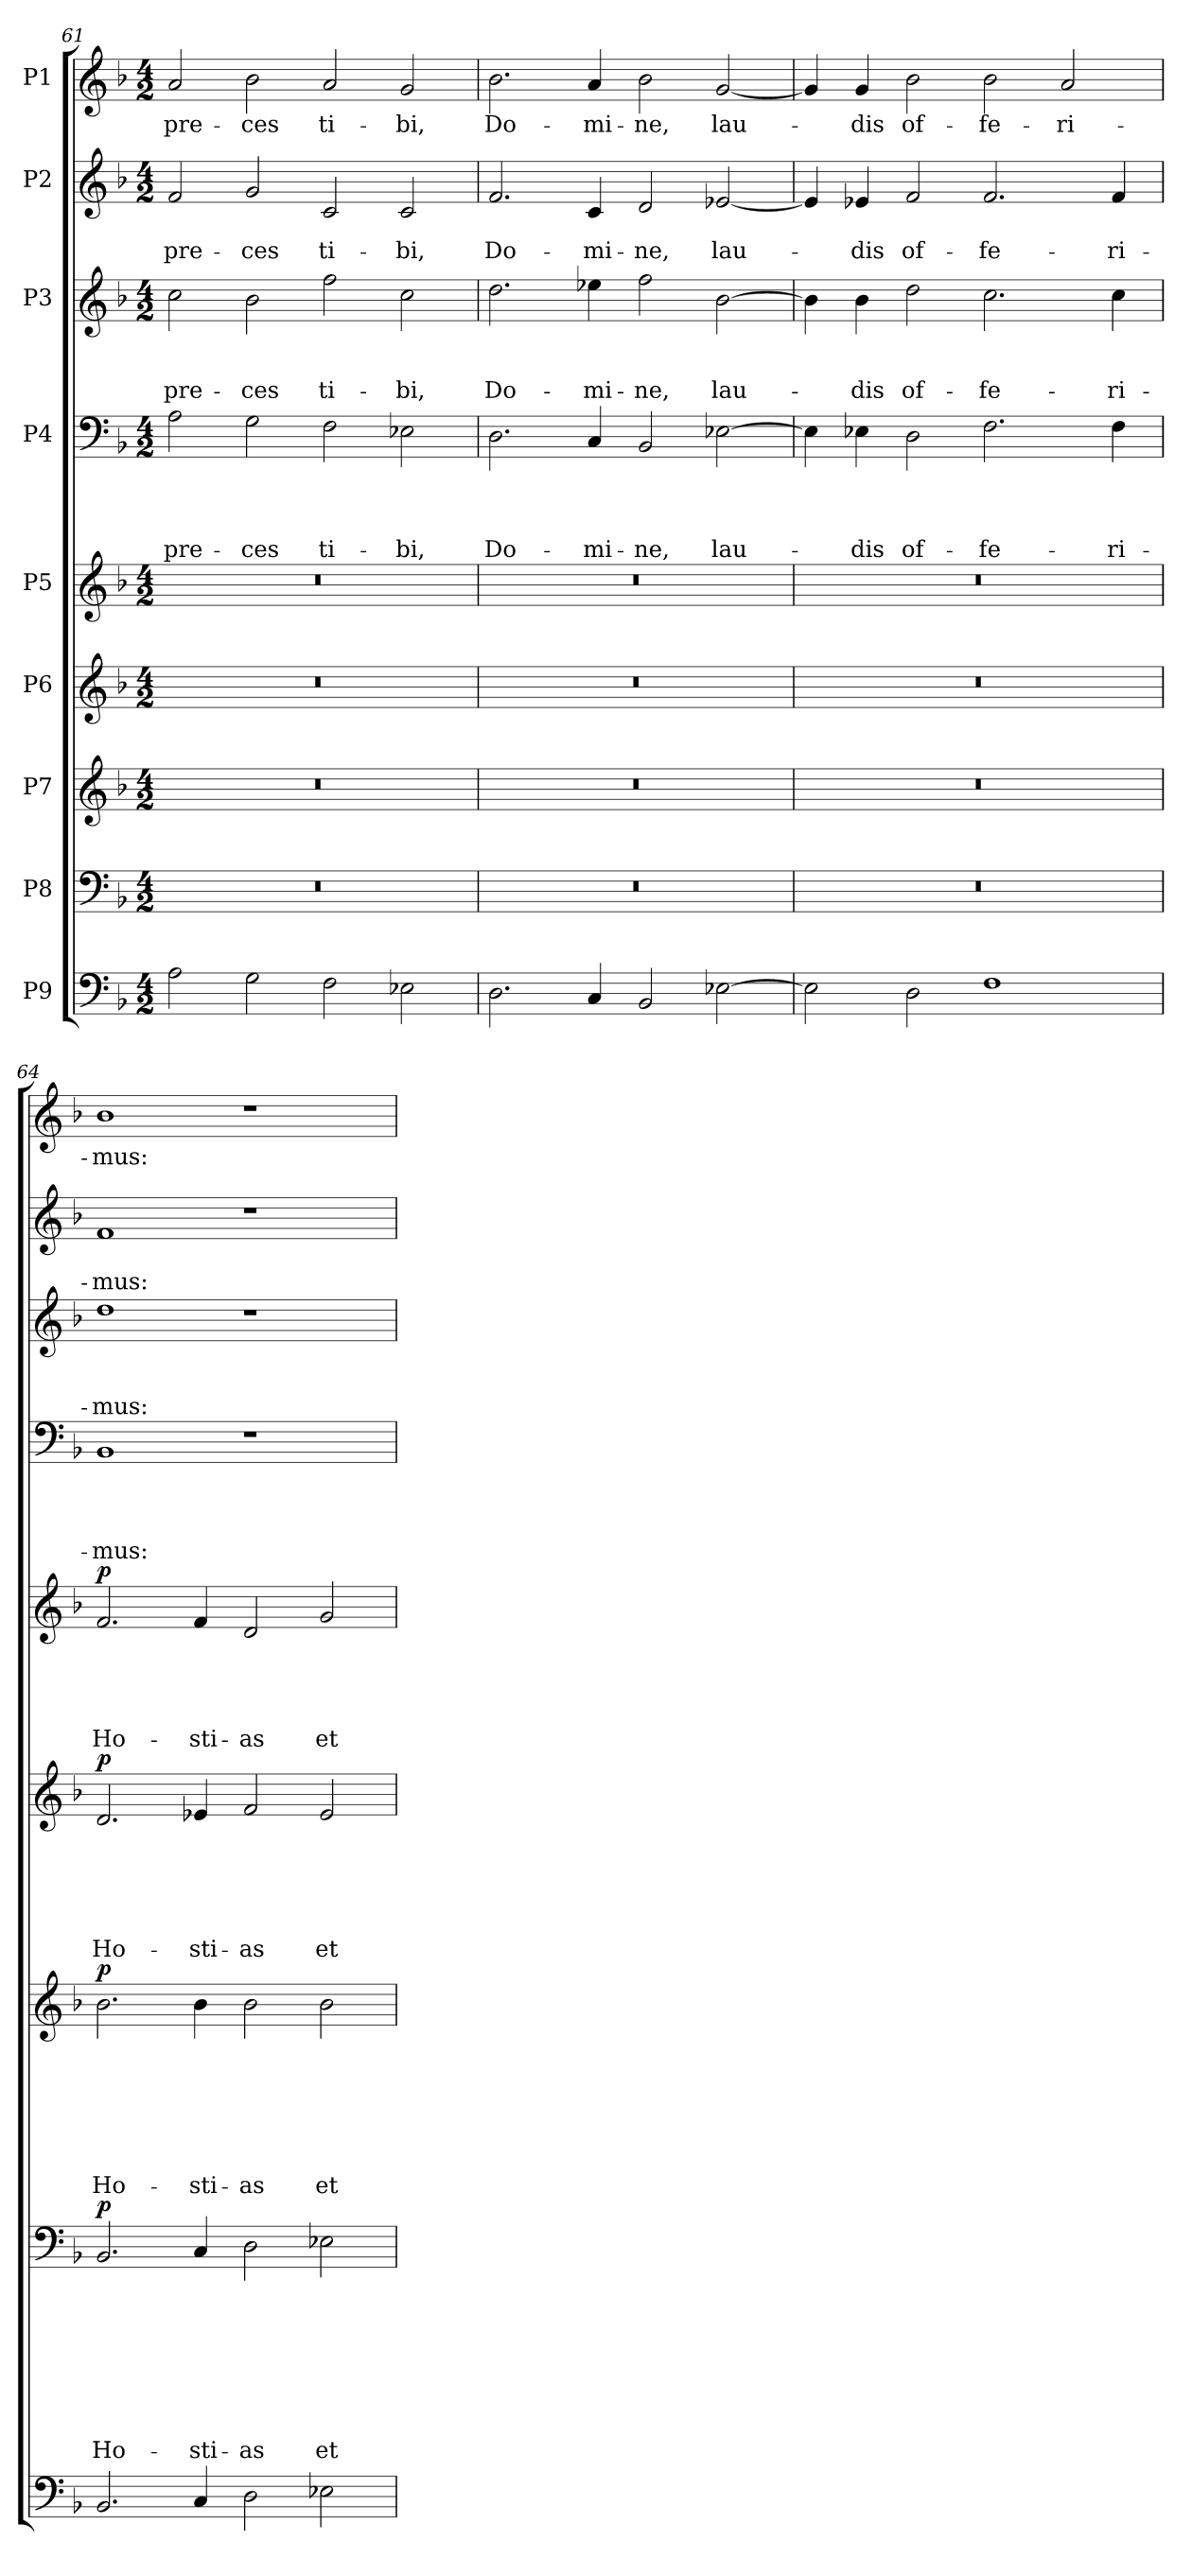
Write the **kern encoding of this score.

**kern	**kern	**text	**text	**text	**text	**text	**text	**text	**text	**dynam	**kern	**text	**text	**text	**text	**text	**text	**text	**dynam	**kern	**text	**text	**text	**text	**text	**text	**dynam	**kern	**text	**text	**text	**text	**text	**dynam	**kern	**text	**text	**text	**text	**kern	**text	**text	**text	**kern	**text	**text	**kern	**text
*part9	*part8	*part8	*part8	*part8	*part8	*part8	*part8	*part8	*part8	*part8	*part7	*part7	*part7	*part7	*part7	*part7	*part7	*part7	*part7	*part6	*part6	*part6	*part6	*part6	*part6	*part6	*part6	*part5	*part5	*part5	*part5	*part5	*part5	*part5	*part4	*part4	*part4	*part4	*part4	*part3	*part3	*part3	*part3	*part2	*part2	*part2	*part1	*part1
*staff9	*staff8	*staff8	*staff8	*staff8	*staff8	*staff8	*staff8	*staff8	*staff8	*staff8	*staff7	*staff7	*staff7	*staff7	*staff7	*staff7	*staff7	*staff7	*staff7	*staff6	*staff6	*staff6	*staff6	*staff6	*staff6	*staff6	*staff6	*staff5	*staff5	*staff5	*staff5	*staff5	*staff5	*staff5	*staff4	*staff4	*staff4	*staff4	*staff4	*staff3	*staff3	*staff3	*staff3	*staff2	*staff2	*staff2	*staff1	*staff1
*I"P9	*I"P8	*	*	*	*	*	*	*	*	*	*I"P7	*	*	*	*	*	*	*	*	*I"P6	*	*	*	*	*	*	*	*I"P5	*	*	*	*	*	*	*I"P4	*	*	*	*	*I"P3	*	*	*	*I"P2	*	*	*I"P1	*
!!LO:PB:g=z
*clefF4	*clefF4	*	*	*	*	*	*	*	*	*	*clefG2	*	*	*	*	*	*	*	*	*clefG2	*	*	*	*	*	*	*	*clefG2	*	*	*	*	*	*	*clefF4	*	*	*	*	*clefG2	*	*	*	*clefG2	*	*	*clefG2	*
*	*	*	*	*	*	*	*	*	*	*	*ITrd7c12	*	*	*	*	*	*	*	*	*	*	*	*	*	*	*	*	*	*	*	*	*	*	*	*	*	*	*	*	*ITrd7c12	*	*	*	*	*	*	*	*
*k[b-]	*k[b-]	*	*	*	*	*	*	*	*	*	*k[b-]	*	*	*	*	*	*	*	*	*k[b-]	*	*	*	*	*	*	*	*k[b-]	*	*	*	*	*	*	*k[b-]	*	*	*	*	*k[b-]	*	*	*	*k[b-]	*	*	*k[b-]	*
*F:	*F:	*	*	*	*	*	*	*	*	*	*F:	*	*	*	*	*	*	*	*	*F:	*	*	*	*	*	*	*	*F:	*	*	*	*	*	*	*F:	*	*	*	*	*F:	*	*	*	*F:	*	*	*F:	*
*M4/2	*M4/2	*	*	*	*	*	*	*	*	*	*M4/2	*	*	*	*	*	*	*	*	*M4/2	*	*	*	*	*	*	*	*M4/2	*	*	*	*	*	*	*M4/2	*	*	*	*	*M4/2	*	*	*	*M4/2	*	*	*M4/2	*
=61	=61	=61	=61	=61	=61	=61	=61	=61	=61	=61	=61	=61	=61	=61	=61	=61	=61	=61	=61	=61	=61	=61	=61	=61	=61	=61	=61	=61	=61	=61	=61	=61	=61	=61	=61	=61	=61	=61	=61	=61	=61	=61	=61	=61	=61	=61	=61	=61
!	!	!	!	!	!	!	!	!	!	!	!	!	!	!	!	!	!	!	!	!	!	!	!	!	!	!	!	!	!	!	!	!	!	!	!	!	!	!	!LO:LY:b	!	!	!	!LO:LY:b	!	!	!LO:LY:b	!	!LO:LY:b
2A\	0r	.	.	.	.	.	.	.	.	.	0r	.	.	.	.	.	.	.	.	0r	.	.	.	.	.	.	.	0r	.	.	.	.	.	.	2A\	.	.	.	pre-	2c\	.	.	pre-	2f/	.	pre-	2a/	pre-
!	!	!	!	!	!	!	!	!	!	!	!	!	!	!	!	!	!	!	!	!	!	!	!	!	!	!	!	!	!	!	!	!	!	!	!	!	!	!	!LO:LY:b	!	!	!	!LO:LY:b	!	!	!LO:LY:b	!	!LO:LY:b
2G\	.	.	.	.	.	.	.	.	.	.	.	.	.	.	.	.	.	.	.	.	.	.	.	.	.	.	.	.	.	.	.	.	.	.	2G\	.	.	.	-ces	2B-\	.	.	-ces	2g/	.	-ces	2b-\	-ces
!	!	!	!	!	!	!	!	!	!	!	!	!	!	!	!	!	!	!	!	!	!	!	!	!	!	!	!	!	!	!	!	!	!	!	!	!	!	!	!LO:LY:b	!	!	!	!LO:LY:b	!	!	!LO:LY:b	!	!LO:LY:b
2F\	.	.	.	.	.	.	.	.	.	.	.	.	.	.	.	.	.	.	.	.	.	.	.	.	.	.	.	.	.	.	.	.	.	.	2F\	.	.	.	ti-	2f\	.	.	ti-	2c/	.	ti-	2a/	ti-
!	!	!	!	!	!	!	!	!	!	!	!	!	!	!	!	!	!	!	!	!	!	!	!	!	!	!	!	!	!	!	!	!	!	!	!	!	!	!	!LO:LY:b	!	!	!	!LO:LY:b	!	!	!LO:LY:b	!	!LO:LY:b
2E-X\	.	.	.	.	.	.	.	.	.	.	.	.	.	.	.	.	.	.	.	.	.	.	.	.	.	.	.	.	.	.	.	.	.	.	2E-X\	.	.	.	-bi,	2c\	.	.	-bi,	2c/	.	-bi,	2g/	-bi,
=62	=62	=62	=62	=62	=62	=62	=62	=62	=62	=62	=62	=62	=62	=62	=62	=62	=62	=62	=62	=62	=62	=62	=62	=62	=62	=62	=62	=62	=62	=62	=62	=62	=62	=62	=62	=62	=62	=62	=62	=62	=62	=62	=62	=62	=62	=62	=62	=62
!	!	!	!	!	!	!	!	!	!	!	!	!	!	!	!	!	!	!	!	!	!	!	!	!	!	!	!	!	!	!	!	!	!	!	!	!	!	!	!LO:LY:b	!	!	!	!LO:LY:b	!	!	!LO:LY:b	!	!LO:LY:b
2.D\	0r	.	.	.	.	.	.	.	.	.	0r	.	.	.	.	.	.	.	.	0r	.	.	.	.	.	.	.	0r	.	.	.	.	.	.	2.D\	.	.	.	Do-	2.d\	.	.	Do-	2.f/	.	Do-	2.b-\	Do-
!	!	!	!	!	!	!	!	!	!	!	!	!	!	!	!	!	!	!	!	!	!	!	!	!	!	!	!	!	!	!	!	!	!	!	!	!	!	!	!LO:LY:b	!	!	!	!LO:LY:b	!	!	!LO:LY:b	!	!LO:LY:b
4C/	.	.	.	.	.	.	.	.	.	.	.	.	.	.	.	.	.	.	.	.	.	.	.	.	.	.	.	.	.	.	.	.	.	.	4C/	.	.	.	-mi-	4e-X\	.	.	-mi-	4c/	.	-mi-	4a/	-mi-
!	!	!	!	!	!	!	!	!	!	!	!	!	!	!	!	!	!	!	!	!	!	!	!	!	!	!	!	!	!	!	!	!	!	!	!	!	!	!	!LO:LY:b	!	!	!	!LO:LY:b	!	!	!LO:LY:b	!	!LO:LY:b
2BB-/	.	.	.	.	.	.	.	.	.	.	.	.	.	.	.	.	.	.	.	.	.	.	.	.	.	.	.	.	.	.	.	.	.	.	2BB-/	.	.	.	-ne,	2f\	.	.	-ne,	2d/	.	-ne,	2b-\	-ne,
!	!	!	!	!	!	!	!	!	!	!	!	!	!	!	!	!	!	!	!	!	!	!	!	!	!	!	!	!	!	!	!	!	!	!	!	!	!	!	!LO:LY:b	!	!	!	!LO:LY:b	!	!	!LO:LY:b	!	!LO:LY:b
[>2E-X\	.	.	.	.	.	.	.	.	.	.	.	.	.	.	.	.	.	.	.	.	.	.	.	.	.	.	.	.	.	.	.	.	.	.	[>2E-X\	.	.	.	lau-	[>2B-\	.	.	lau-	[<2e-X/	.	lau-	[<2g/	lau-
=63	=63	=63	=63	=63	=63	=63	=63	=63	=63	=63	=63	=63	=63	=63	=63	=63	=63	=63	=63	=63	=63	=63	=63	=63	=63	=63	=63	=63	=63	=63	=63	=63	=63	=63	=63	=63	=63	=63	=63	=63	=63	=63	=63	=63	=63	=63	=63	=63
2E-\]	0r	.	.	.	.	.	.	.	.	.	0r	.	.	.	.	.	.	.	.	0r	.	.	.	.	.	.	.	0r	.	.	.	.	.	.	4E-\]	.	.	.	.	4B-\]	.	.	.	4e-/]	.	.	4g/]	.
!	!	!	!	!	!	!	!	!	!	!	!	!	!	!	!	!	!	!	!	!	!	!	!	!	!	!	!	!	!	!	!	!	!	!	!	!	!	!	!LO:LY:b	!	!	!	!LO:LY:b	!	!	!LO:LY:b	!	!LO:LY:b
.	.	.	.	.	.	.	.	.	.	.	.	.	.	.	.	.	.	.	.	.	.	.	.	.	.	.	.	.	.	.	.	.	.	.	4E-X\	.	.	.	-dis	4B-\	.	.	-dis	4e-X/	.	-dis	4g/	-dis
!	!	!	!	!	!	!	!	!	!	!	!	!	!	!	!	!	!	!	!	!	!	!	!	!	!	!	!	!	!	!	!	!	!	!	!	!	!	!	!LO:LY:b	!	!	!	!LO:LY:b	!	!	!LO:LY:b	!	!LO:LY:b
2D\	.	.	.	.	.	.	.	.	.	.	.	.	.	.	.	.	.	.	.	.	.	.	.	.	.	.	.	.	.	.	.	.	.	.	2D\	.	.	.	of-	2d\	.	.	of-	2f/	.	of-	2b-\	of-
!	!	!	!	!	!	!	!	!	!	!	!	!	!	!	!	!	!	!	!	!	!	!	!	!	!	!	!	!	!	!	!	!	!	!	!	!	!	!	!LO:LY:b	!	!	!	!LO:LY:b	!	!	!LO:LY:b	!	!LO:LY:b
1F	.	.	.	.	.	.	.	.	.	.	.	.	.	.	.	.	.	.	.	.	.	.	.	.	.	.	.	.	.	.	.	.	.	.	2.F\	.	.	.	-fe-	2.c\	.	.	-fe-	2.f/	.	-fe-	2b-\	-fe-
!	!	!	!	!	!	!	!	!	!	!	!	!	!	!	!	!	!	!	!	!	!	!	!	!	!	!	!	!	!	!	!	!	!	!	!	!	!	!	!	!	!	!	!	!	!	!	!	!LO:LY:b
.	.	.	.	.	.	.	.	.	.	.	.	.	.	.	.	.	.	.	.	.	.	.	.	.	.	.	.	.	.	.	.	.	.	.	.	.	.	.	.	.	.	.	.	.	.	.	2a/	-ri-
!	!	!	!	!	!	!	!	!	!	!	!	!	!	!	!	!	!	!	!	!	!	!	!	!	!	!	!	!	!	!	!	!	!	!	!	!	!	!	!LO:LY:b	!	!	!	!LO:LY:b	!	!	!LO:LY:b	!	!
.	.	.	.	.	.	.	.	.	.	.	.	.	.	.	.	.	.	.	.	.	.	.	.	.	.	.	.	.	.	.	.	.	.	.	4F\	.	.	.	-ri-	4c\	.	.	-ri-	4f/	.	-ri-	.	.
=64	=64	=64	=64	=64	=64	=64	=64	=64	=64	=64	=64	=64	=64	=64	=64	=64	=64	=64	=64	=64	=64	=64	=64	=64	=64	=64	=64	=64	=64	=64	=64	=64	=64	=64	=64	=64	=64	=64	=64	=64	=64	=64	=64	=64	=64	=64	=64	=64
!	!	!	!	!	!	!	!	!	!LO:LY:b	!LO:DY:a	!	!	!	!	!	!	!	!LO:LY:b	!LO:DY:a	!	!	!	!	!	!	!LO:LY:b	!LO:DY:a	!	!	!	!	!	!LO:LY:b	!LO:DY:a	!	!	!	!	!LO:LY:b	!	!	!	!LO:LY:b	!	!	!LO:LY:b	!	!LO:LY:b
2.BB-/	2.BB-/	.	.	.	.	.	.	.	Ho-	p	2.B-\	.	.	.	.	.	.	Ho-	p	2.d/	.	.	.	.	.	Ho-	p	2.f/	.	.	.	.	Ho-	p	1BB-	.	.	.	-mus:	1d	.	.	-mus:	1f	.	-mus:	1b-	-mus:
!	!	!	!	!	!	!	!	!	!LO:LY:b	!	!	!	!	!	!	!	!	!LO:LY:b	!	!	!	!	!	!	!	!LO:LY:b	!	!	!	!	!	!	!LO:LY:b	!	!	!	!	!	!	!	!	!	!	!	!	!	!	!
4C/	4C/	.	.	.	.	.	.	.	-sti-	.	4B-\	.	.	.	.	.	.	-sti-	.	4e-X/	.	.	.	.	.	-sti-	.	4f/	.	.	.	.	-sti-	.	.	.	.	.	.	.	.	.	.	.	.	.	.	.
!	!	!	!	!	!	!	!	!	!LO:LY:b	!	!	!	!	!	!	!	!	!LO:LY:b	!	!	!	!	!	!	!	!LO:LY:b	!	!	!	!	!	!	!LO:LY:b	!	!	!	!	!	!	!	!	!	!	!	!	!	!	!
2D\	2D\	.	.	.	.	.	.	.	-as	.	2B-\	.	.	.	.	.	.	-as	.	2f/	.	.	.	.	.	-as	.	2d/	.	.	.	.	-as	.	1r	.	.	.	.	1r	.	.	.	1r	.	.	1r	.
!	!	!	!	!	!	!	!	!	!LO:LY:b	!	!	!	!	!	!	!	!	!LO:LY:b	!	!	!	!	!	!	!	!LO:LY:b	!	!	!	!	!	!	!LO:LY:b	!	!	!	!	!	!	!	!	!	!	!	!	!	!	!
2E-X\	2E-X\	.	.	.	.	.	.	.	et	.	2B-\	.	.	.	.	.	.	et	.	2e-/	.	.	.	.	.	et	.	2g/	.	.	.	.	et	.	.	.	.	.	.	.	.	.	.	.	.	.	.	.
=	=	=	=	=	=	=	=	=	=	=	=	=	=	=	=	=	=	=	=	=	=	=	=	=	=	=	=	=	=	=	=	=	=	=	=	=	=	=	=	=	=	=	=	=	=	=	=	=
*-	*-	*-	*-	*-	*-	*-	*-	*-	*-	*-	*-	*-	*-	*-	*-	*-	*-	*-	*-	*-	*-	*-	*-	*-	*-	*-	*-	*-	*-	*-	*-	*-	*-	*-	*-	*-	*-	*-	*-	*-	*-	*-	*-	*-	*-	*-	*-	*-
